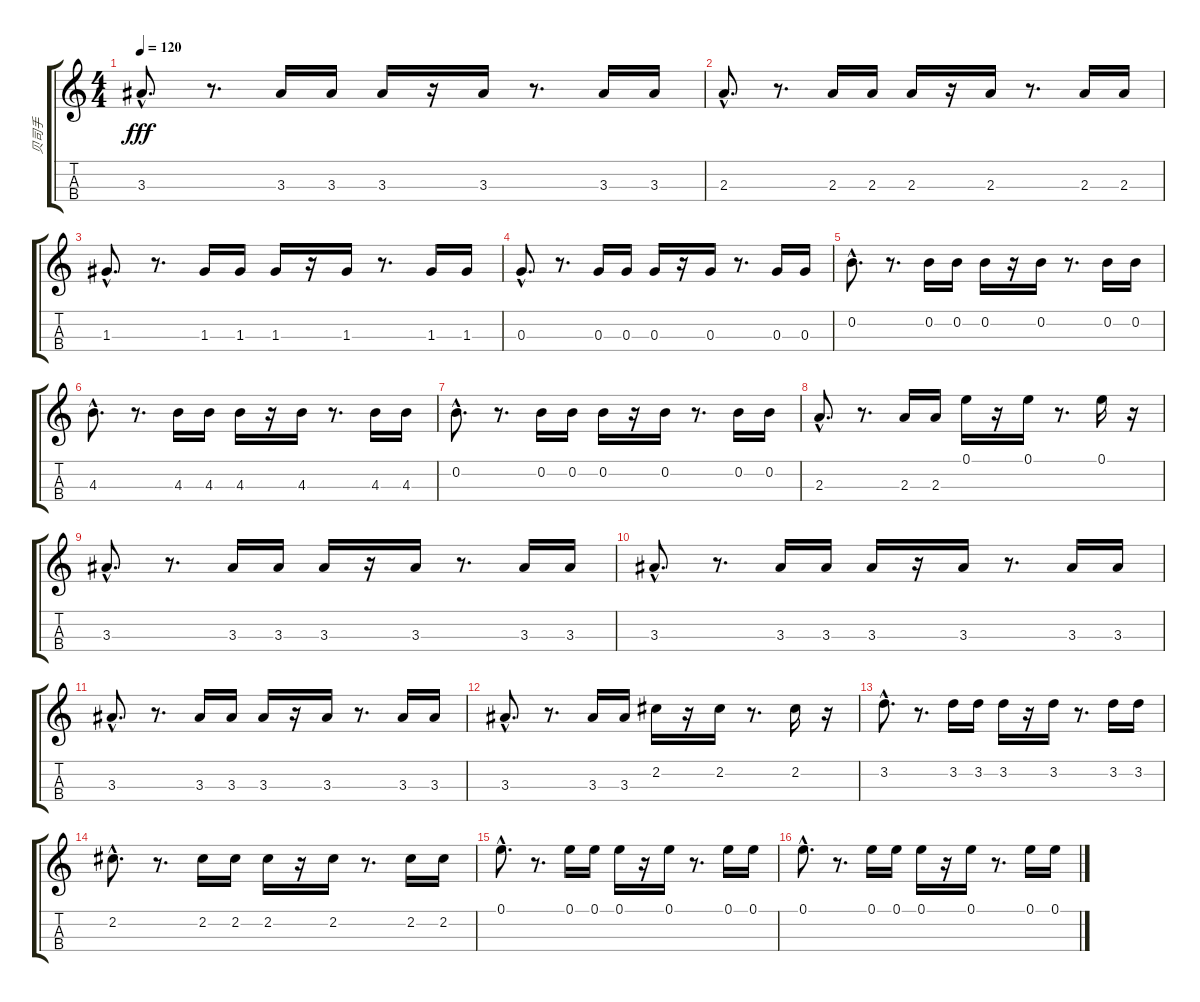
\track ("贝司手" "贝司手") {instrument electricbassfinger}
\staff {score tabs}
\tuning (E4 B3 G3 D3) {hide}
\ts (4 4)
\tempo 120
\clef g2
\ks c
3.3{hac}.8{d dy fff} r.8{d} 3.3.16 3.3.16 3.3.16 r.16 3.3.16 r.8{d} 3.3.16 3.3.16 |
2.3{hac}.8{d} r.8{d} 2.3.16 2.3.16 2.3.16 r.16 2.3.16 r.8{d} 2.3.16 2.3.16 |
1.3{hac}.8{d} r.8{d} 1.3.16 1.3.16 1.3.16 r.16 1.3.16 r.8{d} 1.3.16 1.3.16 |
0.3{hac}.8{d} r.8{d} 0.3.16 0.3.16 0.3.16 r.16 0.3.16 r.8{d} 0.3.16 0.3.16 |
0.2{hac}.8{d} r.8{d} 0.2.16 0.2.16 0.2.16 r.16 0.2.16 r.8{d} 0.2.16 0.2.16 |
4.3{hac}.8{d} r.8{d} 4.3.16 4.3.16 4.3.16 r.16 4.3.16 r.8{d} 4.3.16 4.3.16 |
0.2{hac}.8{d} r.8{d} 0.2.16 0.2.16 0.2.16 r.16 0.2.16 r.8{d} 0.2.16 0.2.16 |
2.3{hac}.8{d} r.8{d} 2.3.16 2.3.16 0.1.16 r.16 0.1.16 r.8{d} 0.1.16 r.16 |
3.3{hac}.8{d} r.8{d} 3.3.16 3.3.16 3.3.16 r.16 3.3.16 r.8{d} 3.3.16 3.3.16 |
3.3{hac}.8{d} r.8{d} 3.3.16 3.3.16 3.3.16 r.16 3.3.16 r.8{d} 3.3.16 3.3.16 |
3.3{hac}.8{d} r.8{d} 3.3.16 3.3.16 3.3.16 r.16 3.3.16 r.8{d} 3.3.16 3.3.16 |
3.3{hac}.8{d} r.8{d} 3.3.16 3.3.16 2.2.16 r.16 2.2.16 r.8{d} 2.2.16 r.16 |
3.2{hac}.8{d} r.8{d} 3.2.16 3.2.16 3.2.16 r.16 3.2.16 r.8{d} 3.2.16 3.2.16 |
2.2{hac}.8{d} r.8{d} 2.2.16 2.2.16 2.2.16 r.16 2.2.16 r.8{d} 2.2.16 2.2.16 |
0.1{hac}.8{d} r.8{d} 0.1.16 0.1.16 0.1.16 r.16 0.1.16 r.8{d} 0.1.16 0.1.16 |
0.1{hac}.8{d} r.8{d} 0.1.16 0.1.16 0.1.16 r.16 0.1.16 r.8{d} 0.1.16 0.1.16
